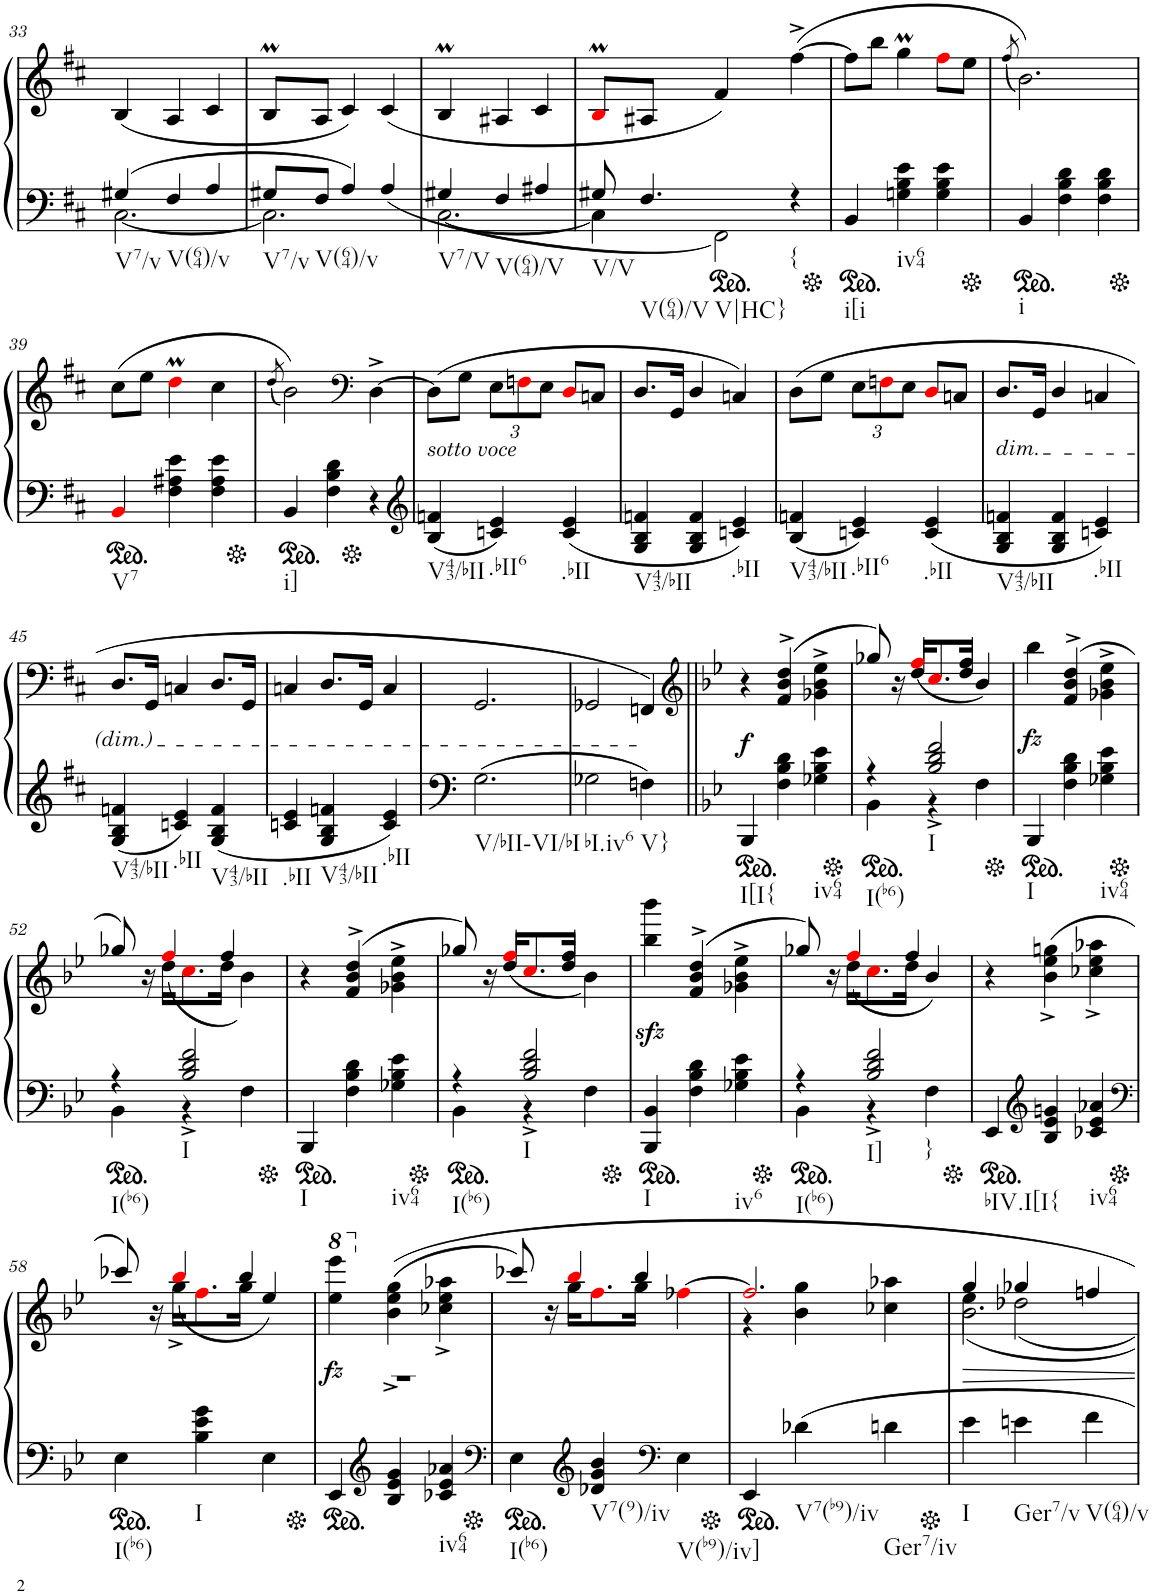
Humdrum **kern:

**kern	**kern	**dynam
*part2	*part1	*part1
*staff2	*staff1	*staff1
*I"Piano	*I"Piano	*
*I'Pno	*I'Pno	*
!!LO:PB:g=z
*clefF4	*clefG2	*
*k[f#c#]	*k[f#c#]	*
*b:	*b:	*
*M3/4	*M3/4	*
=33	=33	=33
*^	*	*
!LO:TX:b:t=V7/v	!	!	!
(4G#X/	[2.C#\	(4B/	.
!LO:TX:b:t=V(64)/v	!	!	!
4F#/	.	4A/	.
4A/	.	4c#/	.
=34	=34	=34	=34
!LO:TX:b:t=V7/v	!	!	!
8G#X/L	2.C#\]	8BM/L	.
!LO:TX:b:t=V(64)/v	!	!	!
8F#/J	.	8A/J	.
4A/)	.	4c#/)	.
(4A/	.	(4c#/	.
=35	=35	=35	=35
!LO:TX:b:t=V7/V	!	!	!
4G#X/	[2.C#\	4BM/	.
!LO:TX:b:t=V(64)/V	!	!	!
4F#/	.	4A#X/	.
4A#X/	.	4c#/	.
=36	=36	=36	=36
!LO:TX:b:t=V/V	!	!	!
8G#X/	4C#\]	8BMi/L	.
!LO:TX:b:t=V(64)/V	!	!	!
!LO:TX:b:t=V|HC}	!	!	!
4.F#/	.	8A#X/J	.
*ped	*	*	*
.	2FF#\)	4f#/)	.
!LO:TX:b:t={	!	!	!
4r	.	([4ff#^\	.
*v	*v	*	*
=37	=37	=37
*ped	*	*
!LO:TX:b:t=i[i	!	!
4BB/	8ff#\L]	.
.	8bb\J	.
!LO:TX:b:t=iv64	!	!
4Gn\ 4B\ 4e\	4ggM\	.
4G\ 4B\ 4e\	8ff#i\L	.
.	8ee\J	.
=38	=38	=38
.	(8qff#/	.
*Xped	*	*
*ped	*	*
!LO:TX:b:t=i	!	!
4BB/	2.b\))	.
4F#\ 4B\ 4d\	.	.
4F#\ 4B\ 4d\	.	.
!!LO:LB:g=z
=39	=39	=39
*Xped	*	*
*ped	*	*
!LO:TX:b:t=V7	!	!
4BBi/	(8cc#\L	.
.	8ee\J	.
4F#\ 4A#X\ 4e\	4ddMi\	.
4F#\ 4A#\ 4e\	4cc#\	.
=40	=40	=40
.	(8qdd/	.
*Xped	*	*
*ped	*	*
!LO:TX:b:t=i]	!	!
4BB/	2b\))	.
4F#\ 4B\ 4d\	.	.
*	*clefF4	*
*Xped	*	*
4r	[4D^\	.
=41	=41	=41
*clefG2	*	*
!	!LO:TX:b:i:t=sotto voce	!
!LO:TX:b:t=V43/bII	!	!
(4B/ 4fn/	(8D\L]	.
.	8G\J	.
*	*Xbrackettup	*
!LO:TX:b:t=.bII6	!	!
4cn/ 4e/)	12E\L	.
.	12Fni\	.
.	12E\J	.
!LO:TX:b:t=.bII	!	!
(4c/ 4e/	8Di/L	.
.	8Cn/J	.
=42	=42	=42
!LO:TX:b:t=V43/bII	!	!
4G/ 4B/ 4fn/	8.D/L	.
.	16GG/Jk	.
4G/ 4B/ 4f/	4D/	.
!LO:TX:b:t=.bII	!	!
4cn/ 4e/)	4Cn/)	.
=43	=43	=43
!LO:TX:b:t=V43/bII	!	!
(4B/ 4fn/	(8D\L	.
.	8G\J	.
!LO:TX:b:t=.bII6	!	!
4cn/ 4e/)	12E\L	.
.	12Fni\	.
.	12E\J	.
!LO:TX:b:t=.bII	!	!
(4c/ 4e/	8Di/L	.
.	8Cn/J	.
=44	=44	=44
!	!LO:TX:b:i:t=dim.	!
!LO:TX:b:t=V43/bII	!	!
4G/ 4B/ 4fn/	8.D/L	.
.	16GG/Jk	.
4G/ 4B/ 4f/	4D/	.
!LO:TX:b:t=.bII	!	!
4cn/ 4e/)	4Cn/	.
!!LO:LB:g=z
=45	=45	=45
!LO:TX:b:t=V43/bII	!	!
(4G/ 4B/ 4fn/	8.D/L	.
.	16GG/Jk	.
!LO:TX:b:t=.bII	!	!
4cn/ 4e/)	4Cn/	.
!LO:TX:b:t=V43/bII	!	!
(4G/ 4B/ 4f/	8.D/L	.
.	16GG/Jk	.
=46	=46	=46
!LO:TX:b:t=.bII	!	!
4cn/ 4e/	4Cn/	.
!LO:TX:b:t=V43/bII	!	!
4G/ 4B/ 4fn/	8.D/L	.
.	16GG/Jk	.
!LO:TX:b:t=.bII	!	!
4c/ 4e/)	4C/	.
=47	=47	=47
!LO:TX:b:t=V/bII-VI/bI	!	!
(2.G\	2.GG/	.
=48	=48	=48
!LO:TX:b:t=bI.iv6	!	!
2G-X\	2GG-X/	.
!LO:TX:b:t=V}	!	!
4Fn\)	4FFn/)	.
=49||	=49||	=49||
*	*clefG2	*
*k[b-e-]	*k[b-e-]	*
*ped	*	*
!LO:TX:b:t=I[I{	!	!
!	!	!LO:DY:b
4BBB-/	4r	f
4F\ 4B-\ 4d\	(4f/^> 4b-/^> 4dd/^>	.
!LO:TX:b:t=iv64	!	!
4G-X\ 4B-\ 4e-\	4g-X\^ 4b-\^ 4ee-\^	.
=50	=50	=50
*Xped	*	*
*ped	*	*
*^	*^	*
!LO:TX:b:t=I(b6)	!	!	!	!
4r	4BB-\	8gg-X/)	8.ryy	.
.	.	16r	.	.
.	.	16dd/KL	(4ffi/	.
!LO:TX:b:t=I	!	!	!	!
2B-/^< 2d/^< 2f/^<	4r	8.cci/	.	.
.	.	16dd/Jk	4ff/	.
.	4F\	(4b-/	.	.
.	.	.	16ryy	.
*v	*v	*	*	*
*	*v	*v	*
=51	=51	=51
*Xped	*	*
*ped	*	*
*	*^	*
!LO:TX:b:t=I	!	!	!
!	!	!	!LO:DY:b
*	*v	*v	*
4BBB-/	4bb-\	fz
4F\ 4B-\ 4d\	4f/^> 4b-/^> 4dd/^>	.
!LO:TX:b:t=iv64	!	!
4G-X\ 4B-\ 4e-\	4g-X\^ 4b-\^ 4ee-\^	.
!!LO:LB:g=z
=52	=52	=52
*Xped	*	*
*ped	*	*
*^	*^	*
!LO:TX:b:t=I(b6)	!	!	!	!
4r	4BB-\	8gg-X/)	8.ryy	.
.	.	16r	.	.
.	.	16dd\KL	(4ffi/	.
!LO:TX:b:t=I	!	!	!	!
2B-/^< 2d/^< 2f/^<	4r	8.cci\	.	.
.	.	16dd\Jk	4ff/	.
.	4F\	(4b-\	.	.
.	.	.	16ryy	.
*v	*v	*	*	*
*	*v	*v	*
=53	=53	=53
*Xped	*	*
*ped	*	*
*	*^	*
!LO:TX:b:t=I	!	!	!
*	*v	*v	*
4BBB-/	4r	.
4F\ 4B-\ 4d\	4f/^> 4b-/^> 4dd/^>	.
!LO:TX:b:t=iv64	!	!
4G-X\ 4B-\ 4e-\	4g-X\^ 4b-\^ 4ee-\^	.
=54	=54	=54
*Xped	*	*
*ped	*	*
*^	*^	*
!LO:TX:b:t=I(b6)	!	!	!	!
4r	4BB-\	8gg-X/)	8.ryy	.
.	.	16r	.	.
.	.	16dd/KL	(4ffi/	.
!LO:TX:b:t=I	!	!	!	!
2B-/^< 2d/^< 2f/^<	4r	8.cci/	.	.
.	.	16dd/Jk	4ff/	.
.	4F\	(4b-\	.	.
.	.	.	16ryy	.
*v	*v	*	*	*
*	*v	*v	*
=55	=55	=55
*Xped	*	*
*ped	*	*
*	*^	*
!LO:TX:b:t=I	!	!	!
*	*v	*v	*
4BBB-/ 4BB-/	4bb-\zz< 4bbb-\zz<	.
4F\ 4B-\ 4d\	4f/^> 4b-/^> 4dd/^>	.
!LO:TX:b:t=iv6	!	!
4G-X\ 4B-\ 4e-\	4g-X\^ 4b-\^ 4ee-\^	.
=56	=56	=56
*Xped	*	*
*ped	*	*
*^	*^	*
!LO:TX:b:t=I(b6)	!	!	!	!
4r	4BB-\	8gg-X/)	8.ryy	.
.	.	16r	.	.
.	.	16dd\KL	(4ffi/	.
!LO:TX:b:t=I]	!	!	!	!
!LO:TX:b:t=}	!	!	!	!
2B-/^< 2d/^< 2f/^<	4r	8.cci\	.	.
.	.	16dd\Jk	4ff/	.
.	4F\	(4b-/	.	.
.	.	.	16ryy	.
*v	*v	*	*	*
*	*v	*v	*
=57	=57	=57
*Xped	*	*
*ped	*	*
*	*^	*
!LO:TX:b:t=bIV.I[I{	!	!	!
*	*v	*v	*
4EE-/	4r	.
*clefG2	*	*
4B-/ 4e-/ 4gn/	4b-\^< 4ee-\^< 4ggn\^<	.
!LO:TX:b:t=iv64	!	!
4c-X/ 4e-/ 4a-X/	4cc-X\^< 4ee-\^< 4aa-X\^<	.
!!LO:LB:g=z
=58	=58	=58
*clefF4	*	*
*Xped	*	*
*ped	*	*
*	*^	*
!LO:TX:b:t=I(b6)	!	!	!
4E-\	8ccc-X/)	8.ryy	.
.	16r	.	.
.	16gg^\KL	(>4bb-i/	.
!LO:TX:b:t=I	!	!	!
4B-\ 4e-\ 4g\	8.ffi\	.	.
.	16gg\Jk	4bb-/	.
4E-\	(4ee-/	.	.
.	.	16ryy	.
=59	=59	=59	=59
*Xped	*	*	*
*ped	*	*	*
*	*8va	*	*
!	!	!	!LO:DY:b
4EE-/	4eee-\ 4eeee-\	2.r	fz
*clefG2	*	*	*
*	*X8va	*	*
4B-/ 4e-/ 4g/	4b-\^< 4ee-\^< 4gg\^<	.	.
!LO:TX:b:t=iv64	!	!	!
4c-X/ 4e-/ 4a-X/	4cc-X\^< 4ee-\^< 4aa-X\^<	.	.
=60	=60	=60	=60
*clefF4	*	*	*
*Xped	*	*	*
*ped	*	*	*
!LO:TX:b:t=I(b6)	!	!	!
4E-\	8ccc-X/)	8.ryy	.
.	16r	.	.
.	16gg\KL	4bb-i/	.
*clefG2	*	*	*
!LO:TX:b:t=V7(9)/iv	!	!	!
4d-X/ 4g/ 4b-/	8.ffi\	.	.
.	16gg\Jk	4bb-/	.
*clefF4	*	*	*
!LO:TX:b:t=V(b9)/iv]	!	!	!
4E-\	[>4ff-Xi\	.	.
.	.	16ryy	.
=61	=61	=61	=61
*Xped	*	*	*
4EE-/	2.ff-i/]	4r	.
!LO:TX:b:t=V7(b9)/iv	!	!	!
4d-X\	.	4b-\ 4gg\	.
!LO:TX:b:t=Ger7/iv	!	!	!
4dn\	.	4cc-X\ 4aa-X\	.
*	*v	*v	*
=62	=62	=62
*Xped	*	*
*	*^	*
*	*	*^	*
!LO:TX:b:t=I	!	!	!	!
4e-\	4gg/	4ee-\	2.b-\	.
!LO:TX:b:t=Ger7/v	!	!	!	!
4en\	4gg-X/	2dd-X\	.	.
!LO:TX:b:t=V(64)/v	!	!	!	!
4f\	4ffn/	.	.	.
*	*v	*v	*v	*
=	=	=
*-	*-	*-
